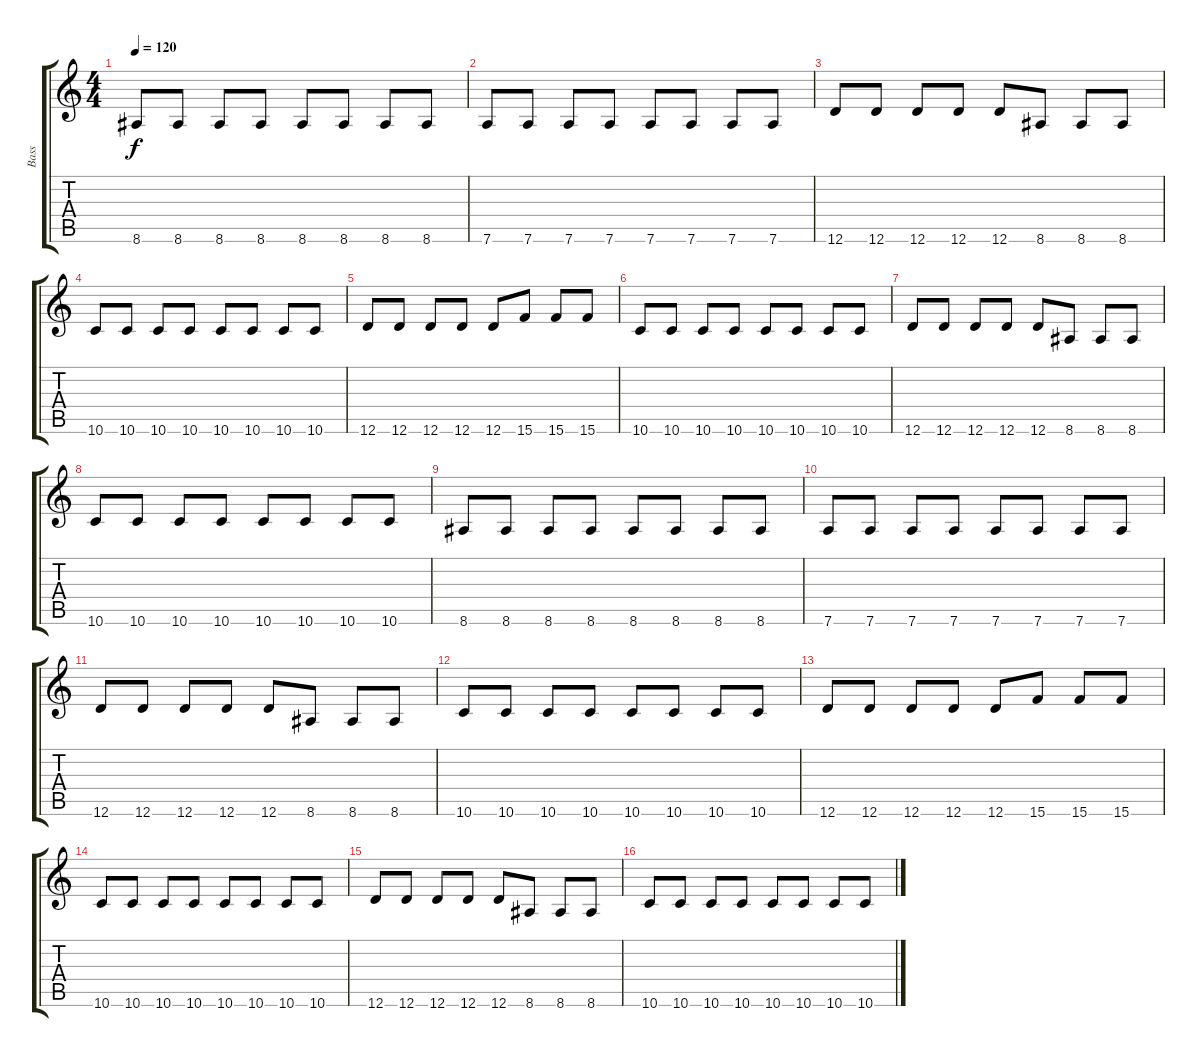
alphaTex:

\track ("Bass" "Bass") {instrument electricbassfinger}
\staff {score tabs}
\tuning (E4 B3 G3 D3 A2 D2) {hide}
\ts (4 4)
\tempo 120
\clef g2
\ks c
8.6.8{dy f} 8.6.8 8.6.8 8.6.8 8.6.8 8.6.8 8.6.8 8.6.8 |
7.6.8 7.6.8 7.6.8 7.6.8 7.6.8 7.6.8 7.6.8 7.6.8 |
12.6.8 12.6.8 12.6.8 12.6.8 12.6.8 8.6.8 8.6.8 8.6.8 |
10.6.8 10.6.8 10.6.8 10.6.8 10.6.8 10.6.8 10.6.8 10.6.8 |
12.6.8 12.6.8 12.6.8 12.6.8 12.6.8 15.6.8 15.6.8 15.6.8 |
10.6.8 10.6.8 10.6.8 10.6.8 10.6.8 10.6.8 10.6.8 10.6.8 |
12.6.8 12.6.8 12.6.8 12.6.8 12.6.8 8.6.8 8.6.8 8.6.8 |
10.6.8 10.6.8 10.6.8 10.6.8 10.6.8 10.6.8 10.6.8 10.6.8 |
8.6.8 8.6.8 8.6.8 8.6.8 8.6.8 8.6.8 8.6.8 8.6.8 |
7.6.8 7.6.8 7.6.8 7.6.8 7.6.8 7.6.8 7.6.8 7.6.8 |
12.6.8 12.6.8 12.6.8 12.6.8 12.6.8 8.6.8 8.6.8 8.6.8 |
10.6.8 10.6.8 10.6.8 10.6.8 10.6.8 10.6.8 10.6.8 10.6.8 |
12.6.8 12.6.8 12.6.8 12.6.8 12.6.8 15.6.8 15.6.8 15.6.8 |
10.6.8 10.6.8 10.6.8 10.6.8 10.6.8 10.6.8 10.6.8 10.6.8 |
12.6.8 12.6.8 12.6.8 12.6.8 12.6.8 8.6.8 8.6.8 8.6.8 |
10.6.8 10.6.8 10.6.8 10.6.8 10.6.8 10.6.8 10.6.8 10.6.8
